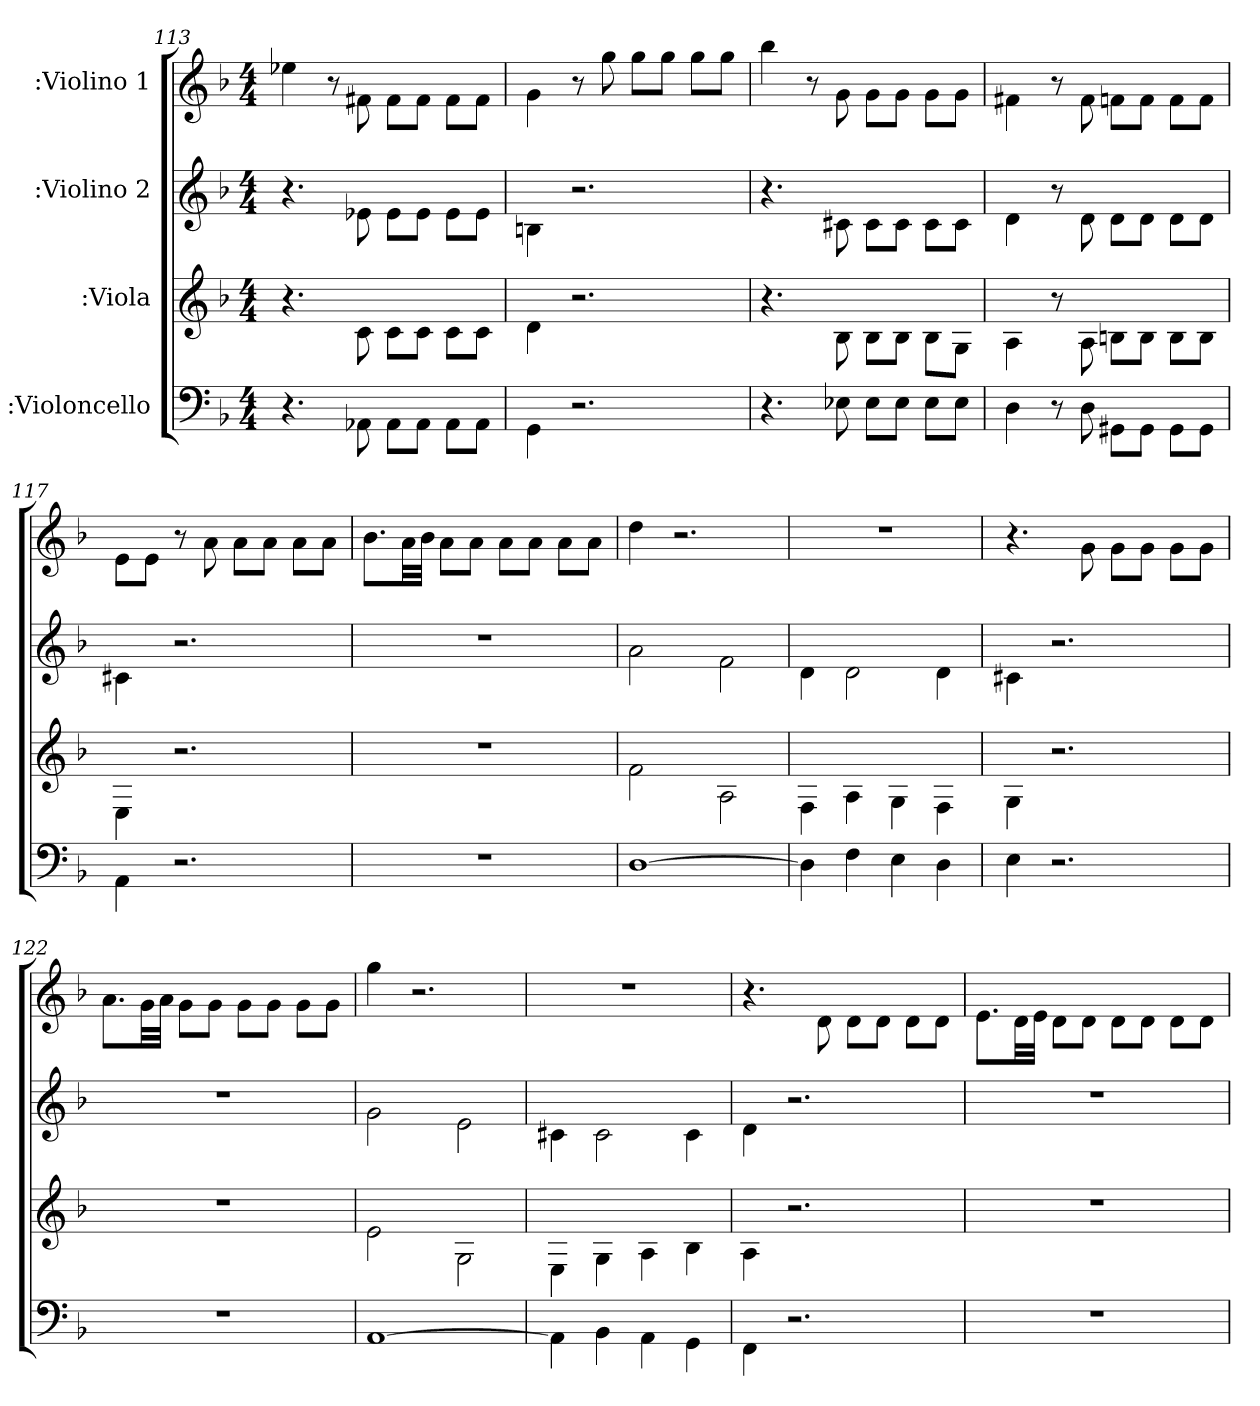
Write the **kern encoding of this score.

**kern	**kern	**kern	**kern
*part4	*part3	*part2	*part1
*staff4	*staff3	*staff2	*staff1
*I":Violoncello	*I":Viola	*I":Violino 2	*I":Violino 1
*clefF4	*	*clefG2	*clefG2
*k[b-]	*k[b-]	*k[b-]	*k[b-]
*d:	*d:	*d:	*d:
*M4/4	*M4/4	*M4/4	*M4/4
=113	=113	=113	=113
4.r	4.r	4.r	4ee-X\
.	.	.	8r
8AA-X\	8c\	8e-X\	8f#X\
8AA-\L	8c\L	8e-\L	8f#\L
8AA-\J	8c\J	8e-\J	8f#\J
8AA-\L	8c\L	8e-\L	8f#\L
8AA-\J	8c\J	8e-\J	8f#\J
=114	=114	=114	=114
4GG\	4d\	4Bn\	4g\
2.r	2.r	2.r	8r
.	.	.	8gg\
.	.	.	8gg\L
.	.	.	8gg\J
.	.	.	8gg\L
.	.	.	8gg\J
=115	=115	=115	=115
4.r	4.r	4.r	4bb-\
.	.	.	8r
8E-X\	8B-\	8c#X\	8g\
8E-\L	8B-\L	8c#\L	8g\L
8E-\J	8B-\J	8c#\J	8g\J
8E-\L	8B-\L	8c#\L	8g\L
8E-\J	8G\J	8c#\J	8g\J
=116	=116	=116	=116
4D\	4A\	4d\	4f#X\
8r	8r	8r	8r
8D\	8A\	8d\	8f#\
8GG#X\L	8Bn\L	8d\L	8fn\L
8GG#\J	8B\J	8d\J	8f\J
8GG#\L	8B\L	8d\L	8f\L
8GG#\J	8B\J	8d\J	8f\J
=117	=117	=117	=117
4AA\	4E\	4c#X\	8e\L
.	.	.	8e\J
2.r	2.r	2.r	8r
.	.	.	8a\
.	.	.	8a\L
.	.	.	8a\J
.	.	.	8a\L
.	.	.	8a\J
=118	=118	=118	=118
1r	1r	1r	8.b-\L
.	.	.	32a\LL
.	.	.	32b-\JJJ
.	.	.	8a\L
.	.	.	8a\J
.	.	.	8a\L
.	.	.	8a\J
.	.	.	8a\L
.	.	.	8a\J
=119	=119	=119	=119
[1D\	2f\	2a\	4dd\
.	.	.	2.r
.	2A\	2f\	.
=120	=120	=120	=120
4D\]	4F\	4d\	1r
4F\	4A\	2d\	.
4E\	4G\	.	.
4D\	4F\	4d\	.
=121	=121	=121	=121
4E\	4G\	4c#X\	4.r
2.r	2.r	2.r	.
.	.	.	8g\
.	.	.	8g\L
.	.	.	8g\J
.	.	.	8g\L
.	.	.	8g\J
=122	=122	=122	=122
1r	1r	1r	8.a\L
.	.	.	32g\LL
.	.	.	32a\JJJ
.	.	.	8g\L
.	.	.	8g\J
.	.	.	8g\L
.	.	.	8g\J
.	.	.	8g\L
.	.	.	8g\J
=123	=123	=123	=123
[1AA\	2e\	2g\	4gg\
.	.	.	2.r
.	2G\	2e\	.
=124	=124	=124	=124
4AA\]	4E\	4c#X\	1r
4BB-\	4G\	2c#\	.
4AA\	4A\	.	.
4GG\	4B-\	4c#\	.
=125	=125	=125	=125
4FF\	4A\	4d\	4.r
2.r	2.r	2.r	.
.	.	.	8d\
.	.	.	8d\L
.	.	.	8d\J
.	.	.	8d\L
.	.	.	8d\J
=126	=126	=126	=126
1r	1r	1r	8.e\L
.	.	.	32d\LL
.	.	.	32e\JJJ
.	.	.	8d\L
.	.	.	8d\J
.	.	.	8d\L
.	.	.	8d\J
.	.	.	8d\L
.	.	.	8d\J
=	=	=	=
*-	*-	*-	*-
